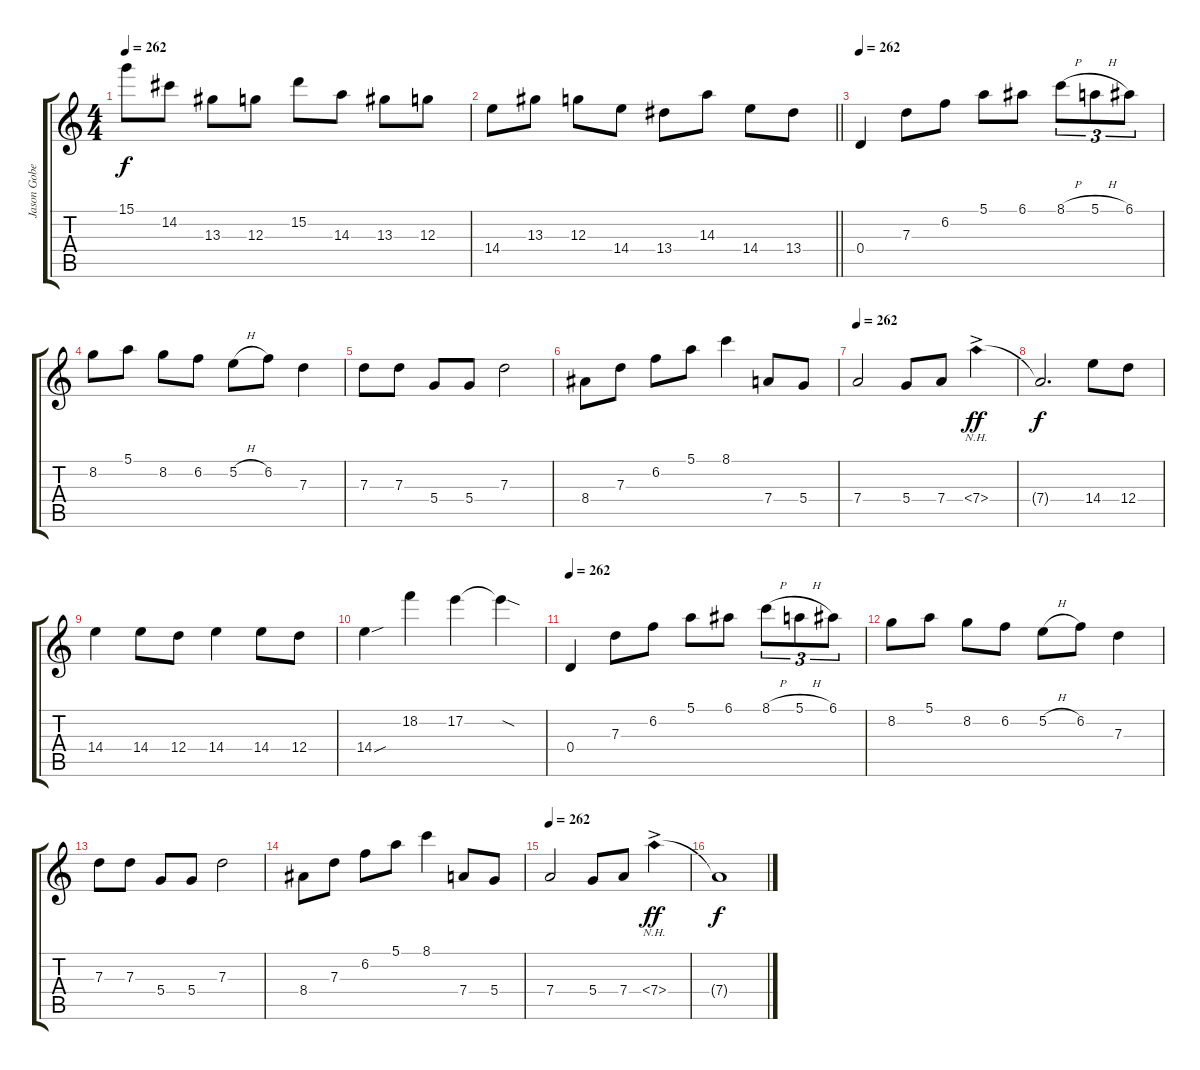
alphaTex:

\track ("Jason Gobel" "Jason Gobe") {instrument distortionguitar}
\staff {score tabs}
\tuning (E4 B3 G3 D3 A2 E2) {hide}
\ts (4 4)
\tempo 262
\clef g2
\ks c
15.1.8{dy f} 14.2.8 13.3.8 12.3.8 15.2.8 14.3.8 13.3.8 12.3.8 |
\barLineRight lightlight
14.4.8 13.3.8 12.3.8 14.4.8 13.4.8 14.3.8 14.4.8 13.4.8 |
\tempo 262
0.4.4{instrument pad7halo} 7.3.8 6.2.8 5.1.8 6.1.8 8.1{h}.8{tu (3 2)} 5.1{h}.8{tu (3 2)} 6.1.8{tu (3 2)} |
8.2.8 5.1.8 8.2.8 6.2.8 5.2{h}.8 6.2.8 7.3.4 |
7.3.8 7.3.8 5.4.8 5.4.8 7.3.2 |
8.4.8 7.3.8 6.2.8 5.1.8 8.1.4 7.4.8 5.4.8 |
\tempo 262
7.4.2 5.4.8 7.4.8 7.4{nh ac}.4{dy ff} |
7.4{t}.2{d dy f} 14.4.8 12.4.8 |
14.4.4 14.4.8 12.4.8 14.4.4 14.4.8 12.4.8 |
14.4{sou}.4 18.2.4 17.2.4 17.2{sod t}.4 |
\tempo 262
0.4.4 7.3.8 6.2.8 5.1.8 6.1.8 8.1{h}.8{tu (3 2)} 5.1{h}.8{tu (3 2)} 6.1.8{tu (3 2)} |
8.2.8 5.1.8 8.2.8 6.2.8 5.2{h}.8 6.2.8 7.3.4 |
7.3.8 7.3.8 5.4.8 5.4.8 7.3.2 |
8.4.8 7.3.8 6.2.8 5.1.8 8.1.4 7.4.8 5.4.8 |
\tempo 262
7.4.2 5.4.8 7.4.8 7.4{nh ac}.4{dy ff} |
7.4{t}.1{dy f}
